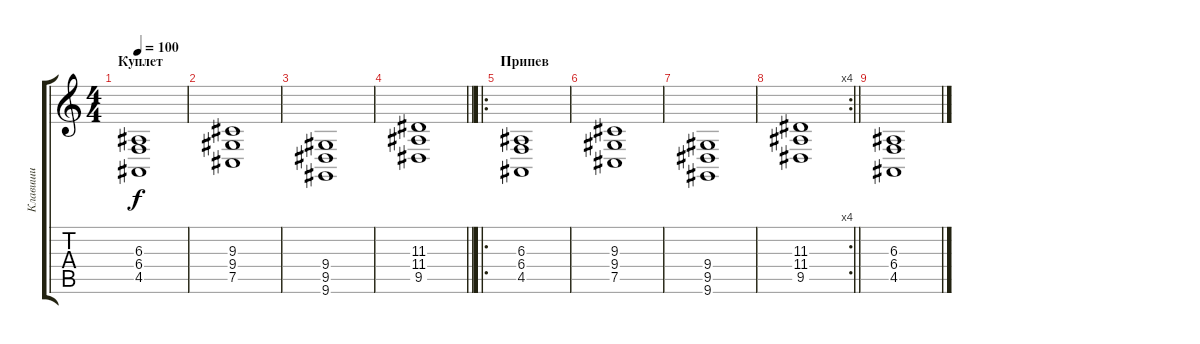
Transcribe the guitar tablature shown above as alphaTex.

\track ("Клавиши" "Клавиши") {instrument acousticgrandpiano}
\staff {score tabs}
\tuning (Db4 Ab3 E3 B2 Gb2 B1) {hide}
\ts (4 4)
\section ("" "Куплет")
\tempo 100
\clef g2
\ks c
(6.3 6.4 4.5).1{dy f} |
(9.3 9.4 7.5).1 |
(9.4 9.5 9.6).1 |
\barLineRight lightlight
(11.3 11.4 9.5).1 |
\ro
\section ("" "Припев")
(6.3 6.4 4.5).1 |
(9.3 9.4 7.5).1 |
(9.4 9.5 9.6).1 |
\rc 4
\barLineRight lightlight
(11.3 11.4 9.5).1 |
(6.3 6.4 4.5).1
